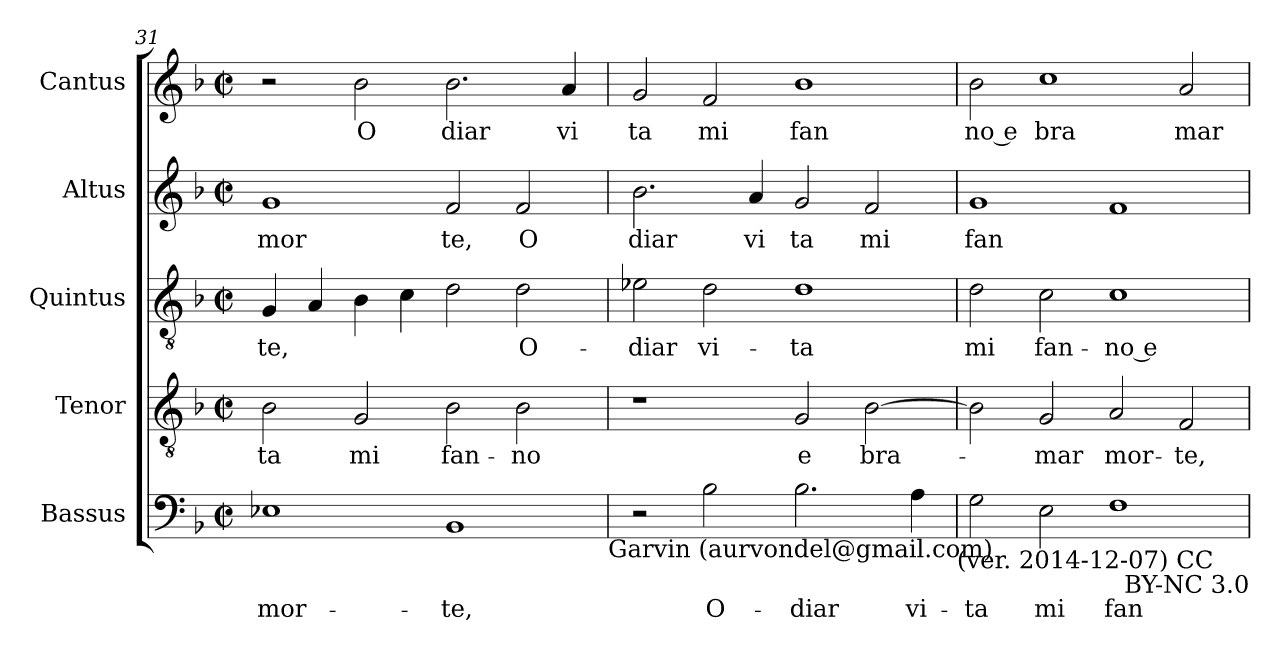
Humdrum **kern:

**kern	**text	**kern	**text	**kern	**text	**kern	**text	**kern	**text
*part5	*part5	*part4	*part4	*part3	*part3	*part2	*part2	*part1	*part1
*staff5	*staff5	*staff4	*staff4	*staff3	*staff3	*staff2	*staff2	*staff1	*staff1
*I"Bassus	*	*I"Tenor	*	*I"Quintus	*	*I"Altus	*	*I"Cantus	*
*clefF4	*	*clefGv2	*	*clefGv2	*	*clefG2	*	*clefG2	*
*k[b-]	*	*k[b-]	*	*k[b-]	*	*k[b-]	*	*k[b-]	*
*F:	*	*F:	*	*F:	*	*F:	*	*F:	*
*M2/2	*	*M2/2	*	*M2/2	*	*M2/2	*	*M2/2	*
*met(c|)	*	*met(c|)	*	*met(c|)	*	*met(c|)	*	*met(c|)	*
=31	=31	=31	=31	=31	=31	=31	=31	=31	=31
!	!LO:LY:b:cj	!	!LO:LY:b:cj	!	!LO:LY:b:cj	!	!LO:LY:b:cj	!	!
1E-X	mor-	2B-\	-ta	4G/	-te,	1g	mor	2r	.
.	.	.	.	4A/	.	.	.	.	.
!	!	!	!LO:LY:b:cj	!	!	!	!	!	!LO:LY:b:cj
.	.	2G/	mi	4B-\	.	.	.	2b-\	O
.	.	.	.	4c\	.	.	.	.	.
!	!LO:LY:b:cj	!	!LO:LY:b:cj	!	!	!	!LO:LY:b:cj	!	!LO:LY:b:cj
1BB-	-te,	2B-\	fan-	2d\	.	2f/	te,	2.b-\	diar
!	!	!	!LO:LY:b:cj	!	!LO:LY:b:cj	!	!LO:LY:b:cj	!	!
.	.	2B-\	-no	2d\	O-	2f/	O	.	.
!	!	!	!	!	!	!	!	!	!LO:LY:b:cj
.	.	.	.	.	.	.	.	4a/	vi
!LO:TX:b:t=Garvin (aurvondel@gmail.com)	!	!	!	!	!	!	!	!	!
=32	=32	=32	=32	=32	=32	=32	=32	=32	=32
!	!	!	!	!	!LO:LY:b:cj	!	!LO:LY:b:cj	!	!LO:LY:b:cj
2r	.	1r	.	2e-X\	-diar	2.b-\	diar	2g/	ta
!	!LO:LY:b:cj	!	!	!	!LO:LY:b:cj	!	!	!	!LO:LY:b:cj
2B-\	O-	.	.	2d\	vi-	.	.	2f/	mi
!	!	!	!	!	!	!	!LO:LY:b:cj	!	!
.	.	.	.	.	.	4a/	vi	.	.
!	!LO:LY:b:cj	!	!LO:LY:b:cj	!	!LO:LY:b:cj	!	!LO:LY:b:cj	!	!LO:LY:b:cj
2.B-\	-diar	2G/	e	1d	-ta	2g/	ta	1b-	fan
!	!	!	!LO:LY:b	!	!	!	!LO:LY:b:cj	!	!
.	.	[>2B-\	bra-	.	.	2f/	mi	.	.
!	!LO:LY:b:cj	!	!	!	!	!	!	!	!
4A\	vi-	.	.	.	.	.	.	.	.
!LO:TX:b:t=(ver. 2014-12-07) CC	!	!	!	!	!	!	!	!	!
=33	=33	=33	=33	=33	=33	=33	=33	=33	=33
!	!LO:LY:b:cj	!	!	!	!LO:LY:b:cj	!	!LO:LY:b:cj	!	!LO:LY:b:rj
2G\	-ta	2B-\]	.	2d\	mi	1g	fan	2b-\	no e
!	!LO:LY:b:cj	!	!LO:LY:b:cj	!	!LO:LY:b:cj	!	!	!	!LO:LY:b:cj
2E\	mi	2G/	-mar	2c\	fan-	.	.	1cc	bra
!	!LO:LY:b:cj	!	!LO:LY:b:cj	!	!LO:LY:b:rj	!	!	!	!
1F	fan-	2A/	mor-	1c	-no e	1f	.	.	.
!	!	!	!LO:LY:b:cj	!	!	!	!	!	!LO:LY:b:cj
.	.	2F/	-te,	.	.	.	.	2a/	mar
!LO:TX:b:t=BY-NC 3.0	!	!	!	!	!	!	!	!	!
=	=	=	=	=	=	=	=	=	=
*-	*-	*-	*-	*-	*-	*-	*-	*-	*-
